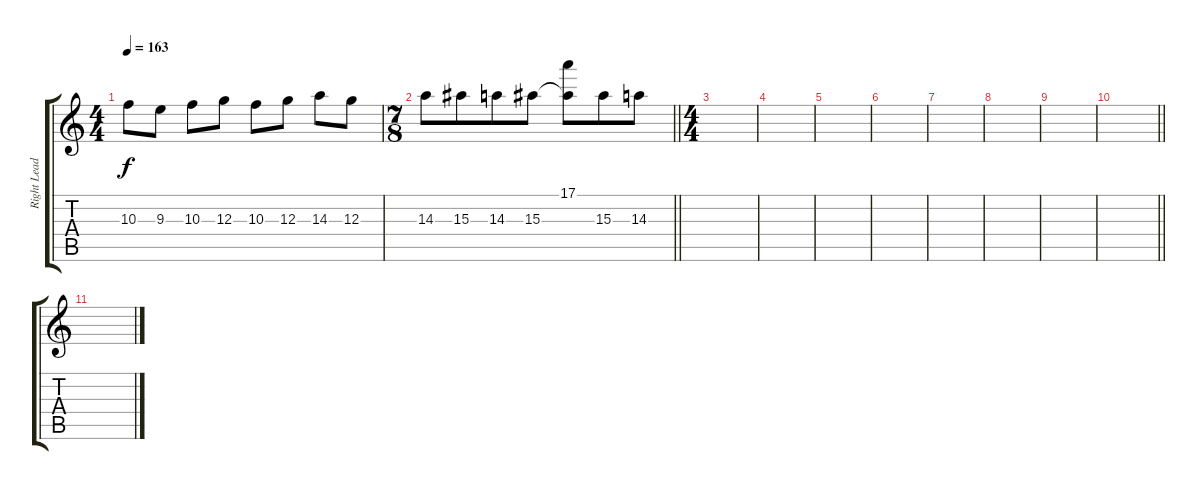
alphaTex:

\track ("Right Lead" "Right Lead") {instrument distortionguitar}
\staff {score tabs}
\tuning (E4 B3 G3 D3 A2 D2) {hide}
\ts (4 4)
\tempo 163
\clef g2
\ks c
10.3.8{dy f} 9.3.8 10.3.8 12.3.8 10.3.8 12.3.8 14.3.8 12.3.8 |
\ts (7 8)
\barLineRight lightlight
14.3.8 15.3.8 14.3.8 15.3.8 (17.1 15.3{t}).8 15.3.8 14.3.8 |
\ts (4 4)
\section ("" "")
|
|
|
|
|
|
|
\barLineRight lightlight
|
\section ("" "")
